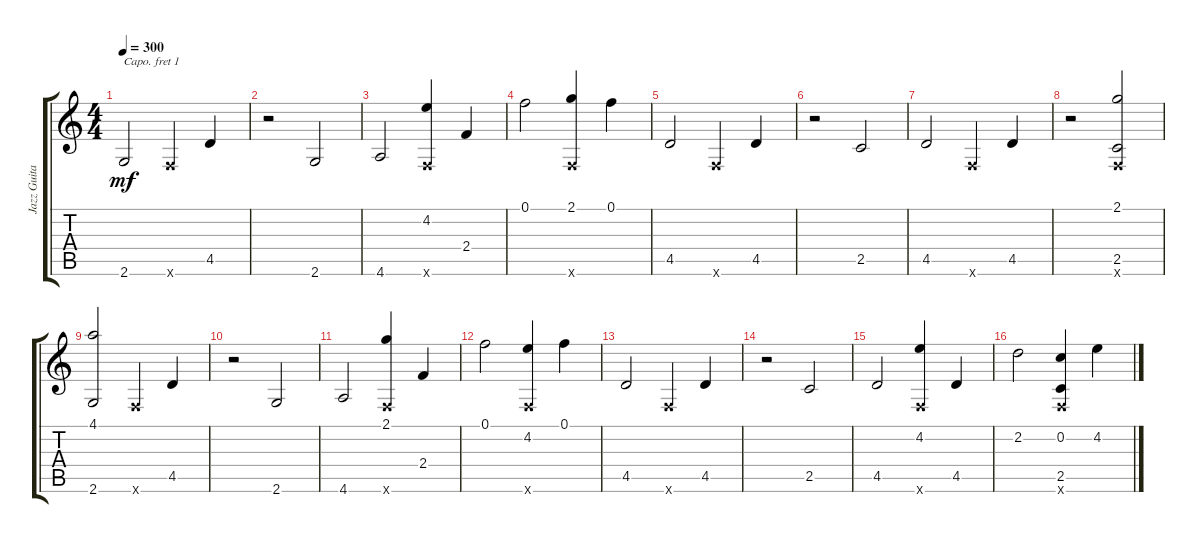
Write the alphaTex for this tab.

\track ("Jazz Guitar" "Jazz Guita") {instrument electricguitarjazz}
\staff {score tabs}
\capo 1
\tuning (E4 B3 G3 D3 A2 E2) {hide}
\ts (4 4)
\tempo 300
\clef g2
\ks c
2.6.2{dy mf} 0.6{x}.4 4.5.4 |
r.2 2.6.2 |
4.6.2 (4.2 0.6{x}).4 2.4.4 |
0.1.2 (2.1 0.6{x}).4 0.1.4 |
4.5.2 0.6{x}.4 4.5.4 |
r.2 2.5.2 |
4.5.2 0.6{x}.4 4.5.4 |
r.2 (2.1 2.5 0.6{x}).2 |
(4.1 2.6).2 0.6{x}.4 4.5.4 |
r.2 2.6.2 |
4.6.2 (2.1 0.6{x}).4 2.4.4 |
0.1.2 (4.2 0.6{x}).4 0.1.4 |
4.5.2 0.6{x}.4 4.5.4 |
r.2 2.5.2 |
4.5.2 (4.2 0.6{x}).4 4.5.4 |
2.2.2 (0.2 2.5 0.6{x}).4 4.2.4
